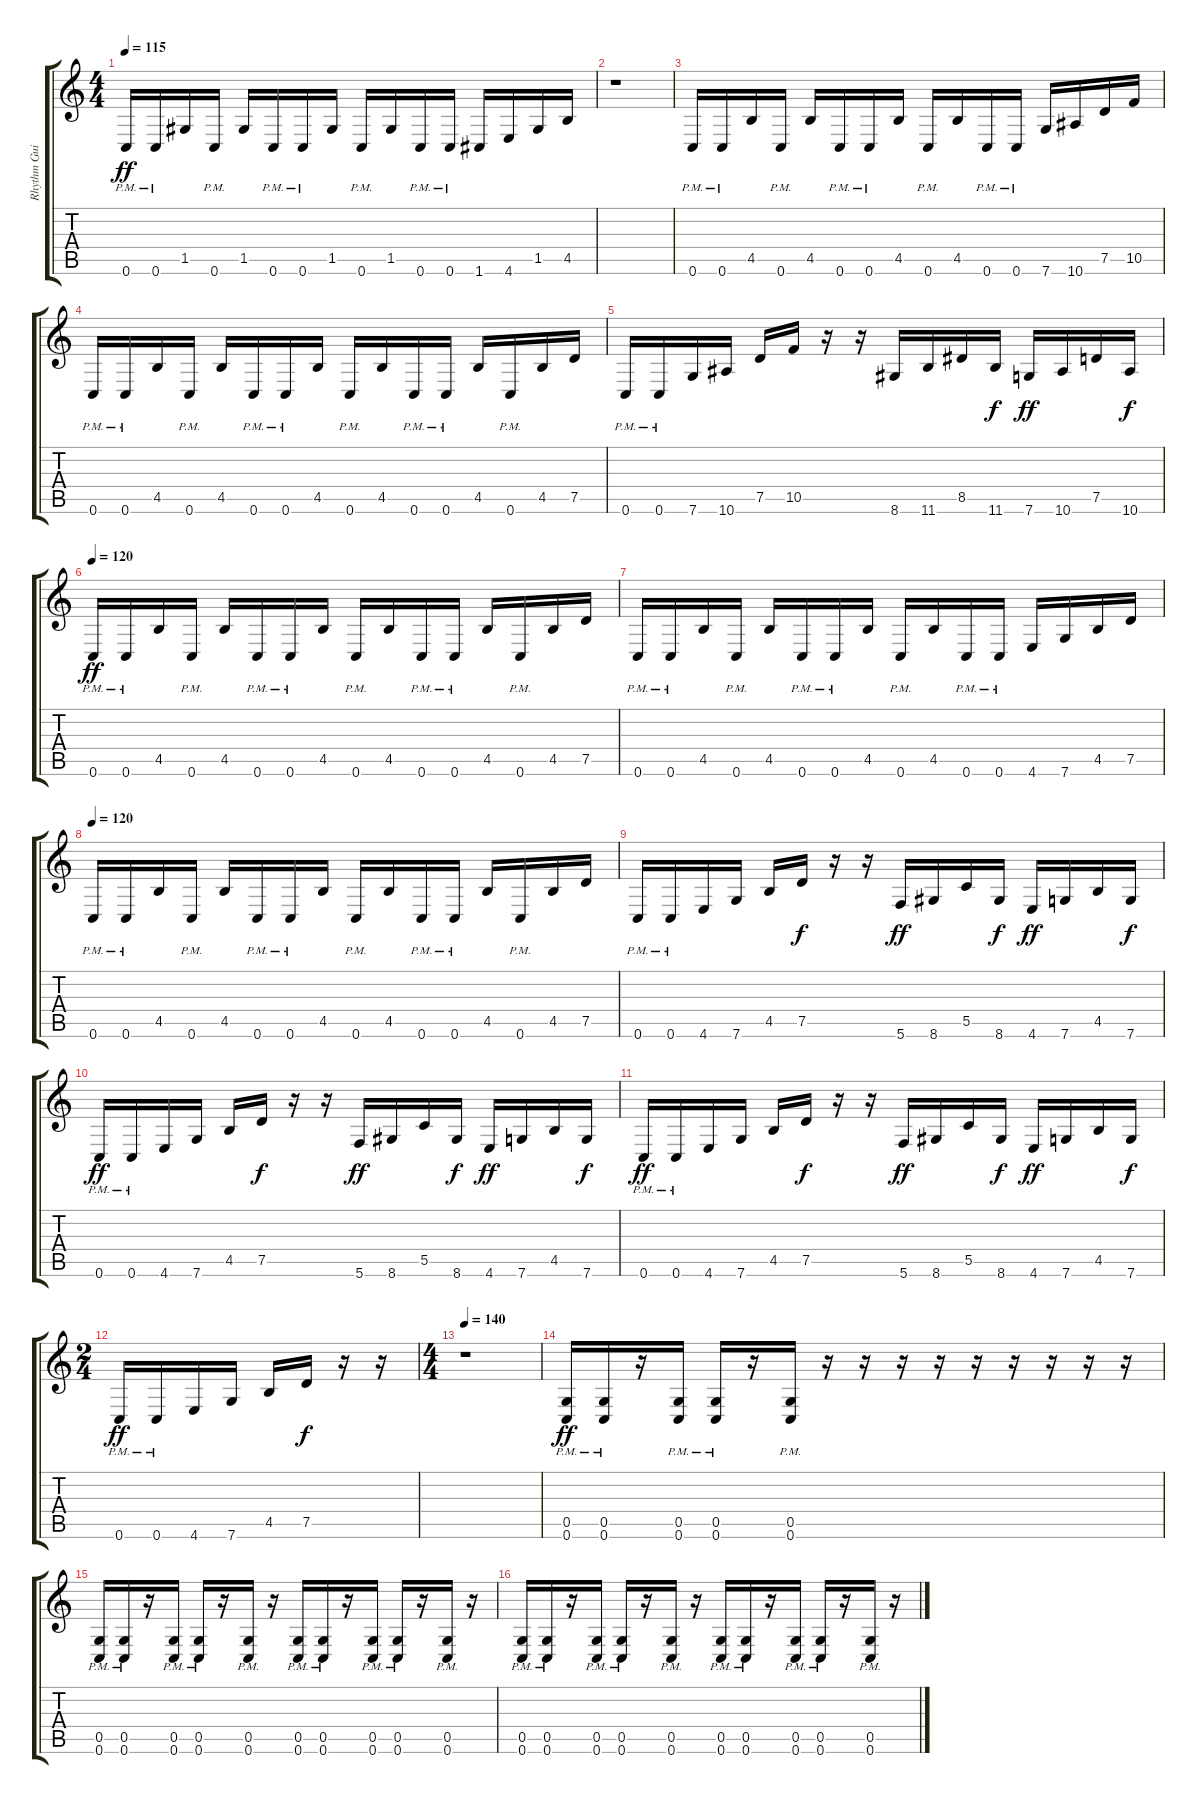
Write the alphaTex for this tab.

\track ("Rhythm Guitar" "Rhythm Gui") {instrument distortionguitar}
\staff {score tabs}
\tuning (D4 A3 F3 C3 G2 C2) {hide}
\ts (4 4)
\tempo 115
\clef g2
\ks c
0.6{pm}.16{dy ff} 0.6{pm}.16 1.5.16 0.6{pm}.16 1.5.16 0.6{pm}.16 0.6{pm}.16 1.5.16 0.6{pm}.16 1.5.16 0.6{pm}.16 0.6{pm}.16 1.6.16 4.6.16 1.5.16 4.5.16 |
r.1 |
0.6{pm}.16 0.6{pm}.16 4.5.16 0.6{pm}.16 4.5.16 0.6{pm}.16 0.6{pm}.16 4.5.16 0.6{pm}.16 4.5.16 0.6{pm}.16 0.6{pm}.16 7.6.16 10.6.16 7.5.16 10.5.16 |
0.6{pm}.16 0.6{pm}.16 4.5.16 0.6{pm}.16 4.5.16 0.6{pm}.16 0.6{pm}.16 4.5.16 0.6{pm}.16 4.5.16 0.6{pm}.16 0.6{pm}.16 4.5.16 0.6{pm}.16 4.5.16 7.5.16 |
0.6{pm}.16 0.6{pm}.16 7.6.16 10.6.16 7.5.16 10.5.16 r.16 r.16 8.6.16 11.6.16 8.5.16 11.6.16{dy f} 7.6.16{dy ff} 10.6.16 7.5.16 10.6.16{dy f} |
\tempo 120
0.6{pm}.16{dy ff} 0.6{pm}.16 4.5.16 0.6{pm}.16 4.5.16 0.6{pm}.16 0.6{pm}.16 4.5.16 0.6{pm}.16 4.5.16 0.6{pm}.16 0.6{pm}.16 4.5.16 0.6{pm}.16 4.5.16 7.5.16 |
0.6{pm}.16 0.6{pm}.16 4.5.16 0.6{pm}.16 4.5.16 0.6{pm}.16 0.6{pm}.16 4.5.16 0.6{pm}.16 4.5.16 0.6{pm}.16 0.6{pm}.16 4.6.16 7.6.16 4.5.16 7.5.16 |
\tempo 120
0.6{pm}.16 0.6{pm}.16 4.5.16 0.6{pm}.16 4.5.16 0.6{pm}.16 0.6{pm}.16 4.5.16 0.6{pm}.16 4.5.16 0.6{pm}.16 0.6{pm}.16 4.5.16 0.6{pm}.16 4.5.16 7.5.16 |
0.6{pm}.16 0.6{pm}.16 4.6.16 7.6.16 4.5.16 7.5.16{dy f} r.16 r.16 5.6.16{dy ff} 8.6.16 5.5.16 8.6.16{dy f} 4.6.16{dy ff} 7.6.16 4.5.16 7.6.16{dy f} |
0.6{pm}.16{dy ff} 0.6{pm}.16 4.6.16 7.6.16 4.5.16 7.5.16{dy f} r.16 r.16 5.6.16{dy ff} 8.6.16 5.5.16 8.6.16{dy f} 4.6.16{dy ff} 7.6.16 4.5.16 7.6.16{dy f} |
0.6{pm}.16{dy ff} 0.6{pm}.16 4.6.16 7.6.16 4.5.16 7.5.16{dy f} r.16 r.16 5.6.16{dy ff} 8.6.16 5.5.16 8.6.16{dy f} 4.6.16{dy ff} 7.6.16 4.5.16 7.6.16{dy f} |
\ts (2 4)
0.6{pm}.16{dy ff} 0.6{pm}.16 4.6.16 7.6.16 4.5.16 7.5.16{dy f} r.16 r.16 |
\ts (4 4)
\tempo 140
r.1 |
(0.5{pm} 0.6{pm}).16{dy ff} (0.5{pm} 0.6{pm}).16 r.16 (0.5{pm} 0.6{pm}).16 (0.5{pm} 0.6{pm}).16 r.16 (0.5{pm} 0.6{pm}).16 r.16 r.16 r.16 r.16 r.16 r.16 r.16 r.16 r.16 |
(0.5{pm} 0.6{pm}).16 (0.5{pm} 0.6{pm}).16 r.16 (0.5{pm} 0.6{pm}).16 (0.5{pm} 0.6{pm}).16 r.16 (0.5{pm} 0.6{pm}).16 r.16 (0.5{pm} 0.6{pm}).16 (0.5{pm} 0.6{pm}).16 r.16 (0.5{pm} 0.6{pm}).16 (0.5{pm} 0.6{pm}).16 r.16 (0.5{pm} 0.6{pm}).16 r.16 |
(0.5{pm} 0.6{pm}).16 (0.5{pm} 0.6{pm}).16 r.16 (0.5{pm} 0.6{pm}).16 (0.5{pm} 0.6{pm}).16 r.16 (0.5{pm} 0.6{pm}).16 r.16 (0.5{pm} 0.6{pm}).16 (0.5{pm} 0.6{pm}).16 r.16 (0.5{pm} 0.6{pm}).16 (0.5{pm} 0.6{pm}).16 r.16 (0.5{pm} 0.6{pm}).16 r.16
